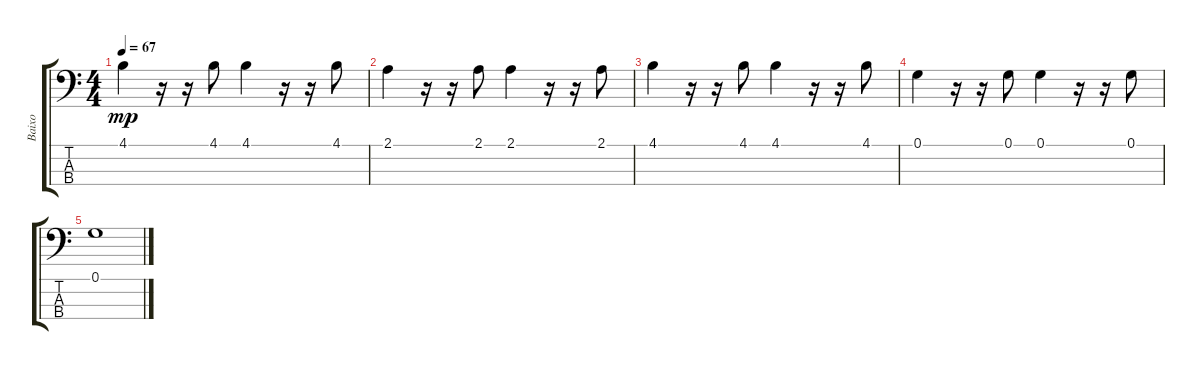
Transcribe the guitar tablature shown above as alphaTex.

\track ("Baixo" "Baixo") {instrument electricbassfinger}
\staff {score tabs}
\tuning (G2 D2 A1 E1) {hide}
\ts (4 4)
\tempo 67
\clef f4
\ks c
4.1.4{dy mp} r.16 r.16 4.1.8 4.1.4 r.16 r.16 4.1.8 |
2.1.4 r.16 r.16 2.1.8 2.1.4 r.16 r.16 2.1.8 |
4.1.4 r.16 r.16 4.1.8 4.1.4 r.16 r.16 4.1.8 |
0.1.4 r.16 r.16 0.1.8 0.1.4 r.16 r.16 0.1.8 |
0.1.1
